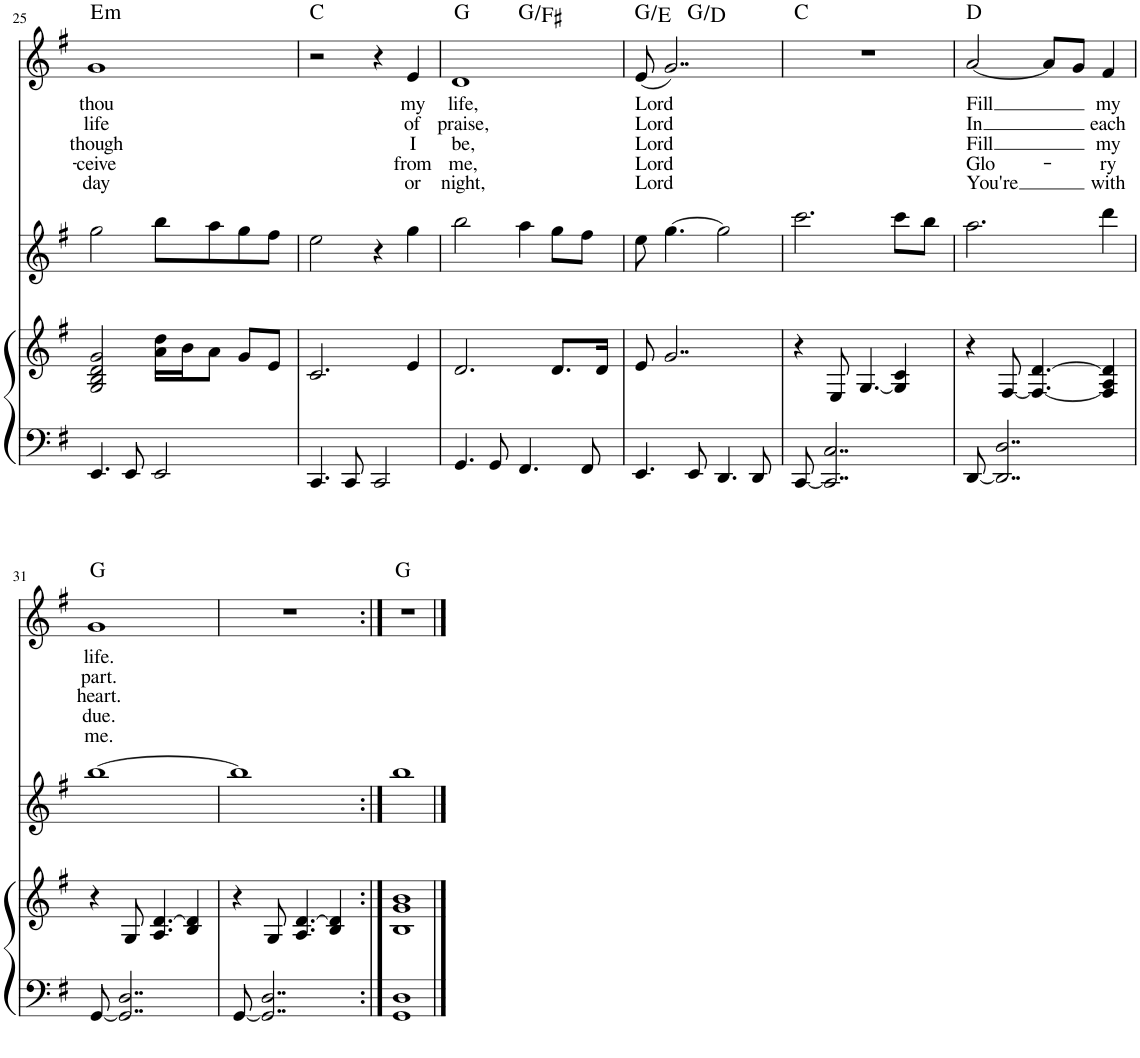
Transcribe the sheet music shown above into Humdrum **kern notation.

**kern	**kern	**kern	**kern	**text	**text	**text	**text	**text	**harte
*part3	*part3	*part2	*part1	*part1	*part1	*part1	*part1	*part1	*part1
*staff4	*staff3	*staff2	*staff1	*staff1	*staff1	*staff1	*staff1	*staff1	*
*I"Piano	*	*I"Flute	*I"Voice	*	*	*	*	*	*
*I'Pno	*	*I'Fl	*	*	*	*	*	*	*
!!LO:PB:g=z
*clefF4	*clefG2	*clefG2	*clefG2	*	*	*	*	*	*
*k[f#]	*k[f#]	*k[f#]	*k[f#]	*	*	*	*	*	*
*G:	*G:	*G:	*G:	*	*	*	*	*	*
*M4/4	*M4/4	*M4/4	*M4/4	*	*	*	*	*	*
=25	=25	=25	=25	=25	=25	=25	=25	=25	=25
!	!	!	!	!LO:LY:b	!LO:LY:b	!LO:LY:b	!LO:LY:b	!LO:LY:b	!LO:H:kt=m
4.EE/	2G/ 2B/ 2d/ 2g/	2gg\	1g	thou	life	though	-ceive	day	E:min
8EE/	.	.	.	.	.	.	.	.	.
2EE/	16a\ 16dd\LL	8bb\L	.	.	.	.	.	.	.
.	16b\J	.	.	.	.	.	.	.	.
.	8a\J	8aa\	.	.	.	.	.	.	.
.	8g/L	8gg\	.	.	.	.	.	.	.
.	8e/J	8ff#\J	.	.	.	.	.	.	.
=26	=26	=26	=26	=26	=26	=26	=26	=26	=26
4.CC/	2.c/	2ee\	2r	.	.	.	.	.	C:maj
8CC/	.	.	.	.	.	.	.	.	.
2CC/	.	4r	4r	.	.	.	.	.	.
!	!	!	!	!LO:LY:b	!LO:LY:b	!LO:LY:b	!LO:LY:b	!LO:LY:b	!
.	4e/	4gg\	4e/	my	of	I	from	or	.
=27	=27	=27	=27	=27	=27	=27	=27	=27	=27
!	!	!	!	!LO:LY:b	!LO:LY:b	!LO:LY:b	!LO:LY:b	!LO:LY:b	!
*	*	*	*^	*	*	*	*	*	*
4.GG/	2.d/	2bb\	1d	2ryy	life,	praise,	be,	me,	night,	G:maj
8GG/	.	.	.	.	.	.	.	.	.	.
4.FF#/	.	4aa\	.	2ryy	.	.	.	.	.	G:maj/7
.	8.d/L	8gg\L	.	.	.	.	.	.	.	.
8FF#/	.	8ff#\J	.	.	.	.	.	.	.	.
.	16d/Jk	.	.	.	.	.	.	.	.	.
=28	=28	=28	=28	=28	=28	=28	=28	=28	=28	=28
!	!	!	!	!	!LO:LY:b	!LO:LY:b	!LO:LY:b	!LO:LY:b	!LO:LY:b	!
4.EE/	8e/	8ee\	(8e/	4.ryy	Lord	Lord	Lord	Lord	Lord	G:maj/6
.	2..g/	[4.gg\	2..g/)	.	.	.	.	.	.	.
8EE/	.	.	.	2ryy	.	.	.	.	.	G:maj/5
4.DD/	.	2gg\]	.	.	.	.	.	.	.	.
8DD/	.	.	.	8ryy	.	.	.	.	.	.
*	*	*	*v	*v	*	*	*	*	*	*
=29	=29	=29	=29	=29	=29	=29	=29	=29	=29
[8CC/	4r	2.ccc\	1r	.	.	.	.	.	C:maj
2..CC/] 2..C/	.	.	.	.	.	.	.	.	.
.	8E/	.	.	.	.	.	.	.	.
.	[4.G/	.	.	.	.	.	.	.	.
.	4G/] 4c/	8ccc\L	.	.	.	.	.	.	.
.	.	8bb\J	.	.	.	.	.	.	.
=30	=30	=30	=30	=30	=30	=30	=30	=30	=30
!	!	!	!	!LO:LY:b	!LO:LY:b	!LO:LY:b	!LO:LY:b	!LO:LY:b	!
[8DD/	4r	2.aa\	[2a/	Fill	In	Fill	Glo-	You're	D:maj
2..DD/] 2..D/	.	.	.	.	.	.	.	.	.
.	[8F#/	.	.	.	.	.	.	.	.
.	4.F#/_ [4.d/	.	.	.	.	.	.	.	.
.	.	.	8a/L]	.	.	.	.	.	.
.	.	.	8g/J	.	.	.	.	.	.
!	!	!	!	!LO:LY:b	!LO:LY:b	!LO:LY:b	!LO:LY:b	!LO:LY:b	!
.	4F#/] 4A/ 4d/]	4ddd\	4f#/	my	each	my	-ry	with	.
!!LO:LB:g=z
=31	=31	=31	=31	=31	=31	=31	=31	=31	=31
!	!	!	!	!LO:LY:b	!LO:LY:b	!LO:LY:b	!LO:LY:b	!LO:LY:b	!
[8GG/	4r	[1bb	1g	life.	part.	heart.	due.	me.	G:maj
2..GG/] 2..D/	.	.	.	.	.	.	.	.	.
.	8G/	.	.	.	.	.	.	.	.
.	4.A/ [4.d/	.	.	.	.	.	.	.	.
.	4B/ 4d/]	.	.	.	.	.	.	.	.
=32	=32	=32	=32	=32	=32	=32	=32	=32	=32
[8GG/	4r	1bb]	1r	.	.	.	.	.	.
2..GG/] 2..D/	.	.	.	.	.	.	.	.	.
.	8G/	.	.	.	.	.	.	.	.
.	4.A/ [4.d/	.	.	.	.	.	.	.	.
.	4B/ 4d/]	.	.	.	.	.	.	.	.
=33:|!	=33:|!	=33:|!	=33:|!	=33:|!	=33:|!	=33:|!	=33:|!	=33:|!	=33:|!
1GG 1D	1B 1g 1b	1bb	1r	.	.	.	.	.	G:maj
==	==	==	==	==	==	==	==	==	==
*-	*-	*-	*-	*-	*-	*-	*-	*-	*-
